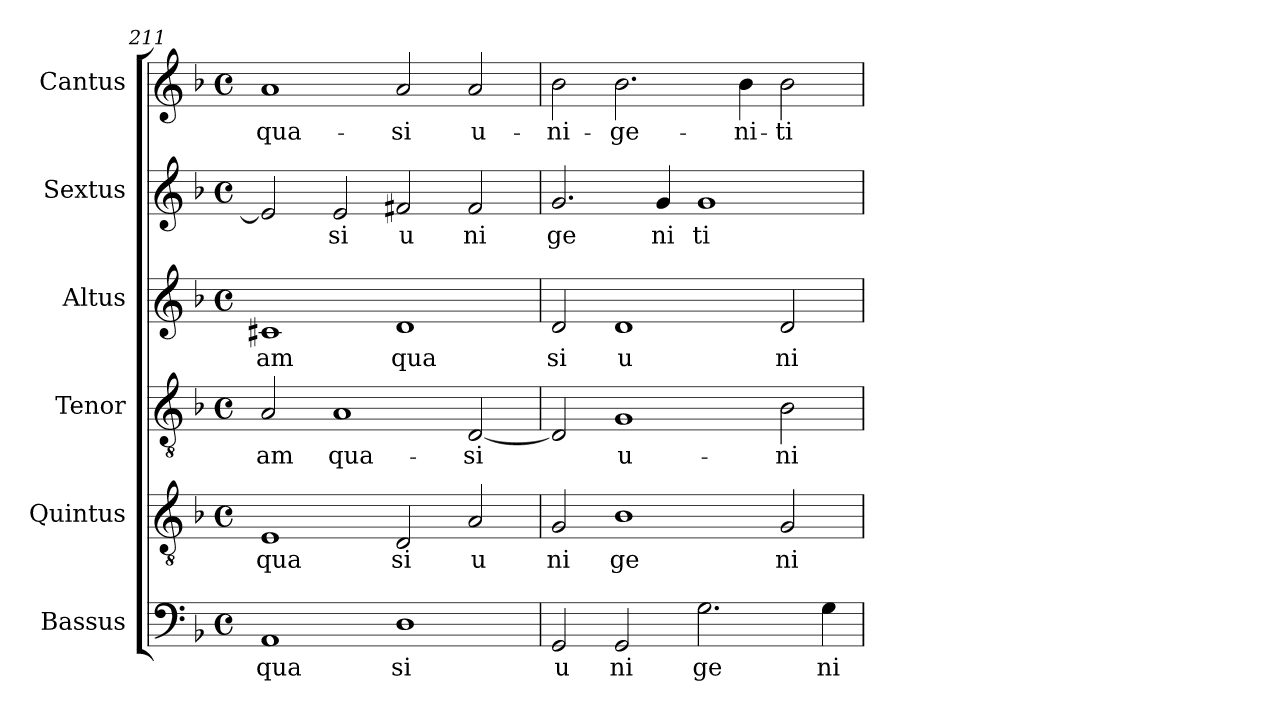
**kern	**text	**kern	**text	**kern	**text	**kern	**text	**kern	**text	**kern	**text
*part6	*part6	*part5	*part5	*part4	*part4	*part3	*part3	*part2	*part2	*part1	*part1
*staff6	*staff6	*staff5	*staff5	*staff4	*staff4	*staff3	*staff3	*staff2	*staff2	*staff1	*staff1
*I"Bassus	*	*I"Quintus	*	*I"Tenor	*	*I"Altus	*	*I"Sextus	*	*I"Cantus	*
*I'Bassus	*	*I'Quintus	*	*I'Tenor	*	*I'Altus	*	*I'Sextus	*	*I'Cantus	*
!!LO:LB:g=z
*clefF4	*	*clefGv2	*	*clefGv2	*	*clefG2	*	*clefG2	*	*clefG2	*
*k[b-]	*	*k[b-]	*	*k[b-]	*	*k[b-]	*	*k[b-]	*	*k[b-]	*
*F:	*	*F:	*	*F:	*	*F:	*	*F:	*	*F:	*
*M4/4	*	*M4/4	*	*M4/4	*	*M4/4	*	*M4/4	*	*M4/4	*
*met(c)	*	*met(c)	*	*met(c)	*	*met(c)	*	*met(c)	*	*met(c)	*
=211	=211	=211	=211	=211	=211	=211	=211	=211	=211	=211	=211
!	!LO:LY:b:cj	!	!LO:LY:b:cj	!	!LO:LY:b:cj	!	!LO:LY:b:cj	!	!	!	!LO:LY:b:cj
*	*	*	*	*	*	*	*	*^	*	*	*
1AA	qua	1E	qua	2A/	am	1c#X	am	2e/]	32ryy	.	1a	qua-
.	.	.	.	.	.	.	.	.	1ryy	.	.	.
!	!	!	!	!	!LO:LY:b:cj	!	!	!	!	!LO:LY:b:cj	!	!
.	.	.	.	1A	qua-	.	.	2e/	.	-si	.	.
!	!LO:LY:b:cj	!	!LO:LY:b:cj	!	!	!	!LO:LY:b:cj	!	!	!LO:LY:b:cj	!	!LO:LY:b:cj
1D	si	2D/	si	.	.	1d	qua	2f#X/	.	u	2a/	-si
.	.	.	.	.	.	.	.	.	2ryy	.	.	.
!	!	!	!LO:LY:b:cj	!	!LO:LY:b:cj	!	!	!	!	!LO:LY:b:cj	!	!LO:LY:b:cj
.	.	2A/	u	[<2D/	-si	.	.	2f#/	.	ni	2a/	u-
.	.	.	.	.	.	.	.	.	4...ryy	.	.	.
=212	=212	=212	=212	=212	=212	=212	=212	=212	=212	=212	=212	=212
!	!LO:LY:b:cj	!	!LO:LY:b:cj	!	!	!	!LO:LY:b:cj	!	!	!LO:LY:b:cj	!	!LO:LY:b:cj
*	*	*	*	*	*	*	*	*v	*v	*	*	*
2GG/	u	2G/	ni	2D/]	.	2d/	si	2.g/	ge	2b-\	-ni-
!	!LO:LY:b:cj	!	!LO:LY:b:cj	!	!LO:LY:b:cj	!	!LO:LY:b:cj	!	!	!	!LO:LY:b:cj
2GG/	ni	1B-	ge	1G	u-	1d	u	.	.	2.b-\	-ge-
!	!	!	!	!	!	!	!	!	!LO:LY:b:cj	!	!
.	.	.	.	.	.	.	.	4g/	ni	.	.
!	!LO:LY:b:cj	!	!	!	!	!	!	!	!LO:LY:b:cj	!	!
2.G\	ge	.	.	.	.	.	.	1g	ti	.	.
!	!	!	!	!	!	!	!	!	!	!	!LO:LY:b:cj
.	.	.	.	.	.	.	.	.	.	4b-\	-ni-
!	!	!	!LO:LY:b:cj	!	!LO:LY:b:cj	!	!LO:LY:b:cj	!	!	!	!LO:LY:b:cj
.	.	2G/	ni	2B-\	-ni-	2d/	ni	.	.	2b-\	-ti
!	!LO:LY:b:cj	!	!	!	!	!	!	!	!	!	!
4G\	ni	.	.	.	.	.	.	.	.	.	.
=	=	=	=	=	=	=	=	=	=	=	=
*-	*-	*-	*-	*-	*-	*-	*-	*-	*-	*-	*-
